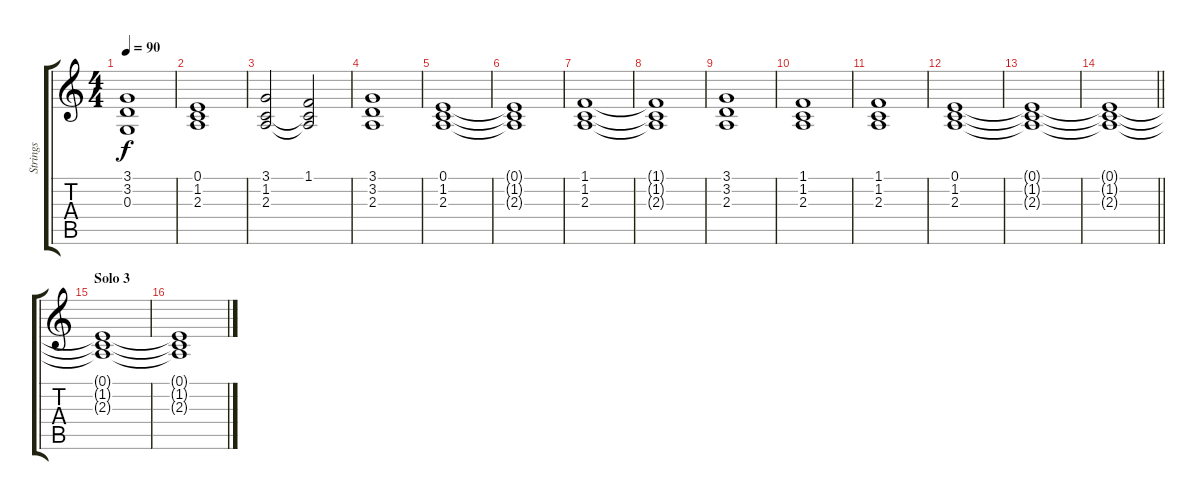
\track ("Strings" "Strings") {instrument stringensemble1}
\staff {score tabs}
\tuning (E4 B3 G3 D3 A2 E2) {hide}
\ts (4 4)
\tempo 90
\clef g2
\ks aminor
(3.1 3.2 0.3).1{dy f} |
(0.1 1.2 2.3).1 |
(3.1 1.2 2.3).2 (1.1 1.2{t} 2.3{t}).2 |
(3.1 3.2 2.3).1 |
(0.1 1.2 2.3).1 |
(0.1{t} 1.2{t} 2.3{t}).1 |
(1.1 1.2 2.3).1 |
(1.1{t} 1.2{t} 2.3{t}).1 |
(3.1 3.2 2.3).1 |
(1.1 1.2 2.3).1 |
(1.1 1.2 2.3).1 |
(0.1 1.2 2.3).1 |
(0.1{t} 1.2{t} 2.3{t}).1 |
\barLineRight lightlight
(0.1{t} 1.2{t} 2.3{t}).1 |
\section ("" "Solo 3")
(0.1{t} 1.2{t} 2.3{t}).1 |
(0.1{t} 1.2{t} 2.3{t}).1
